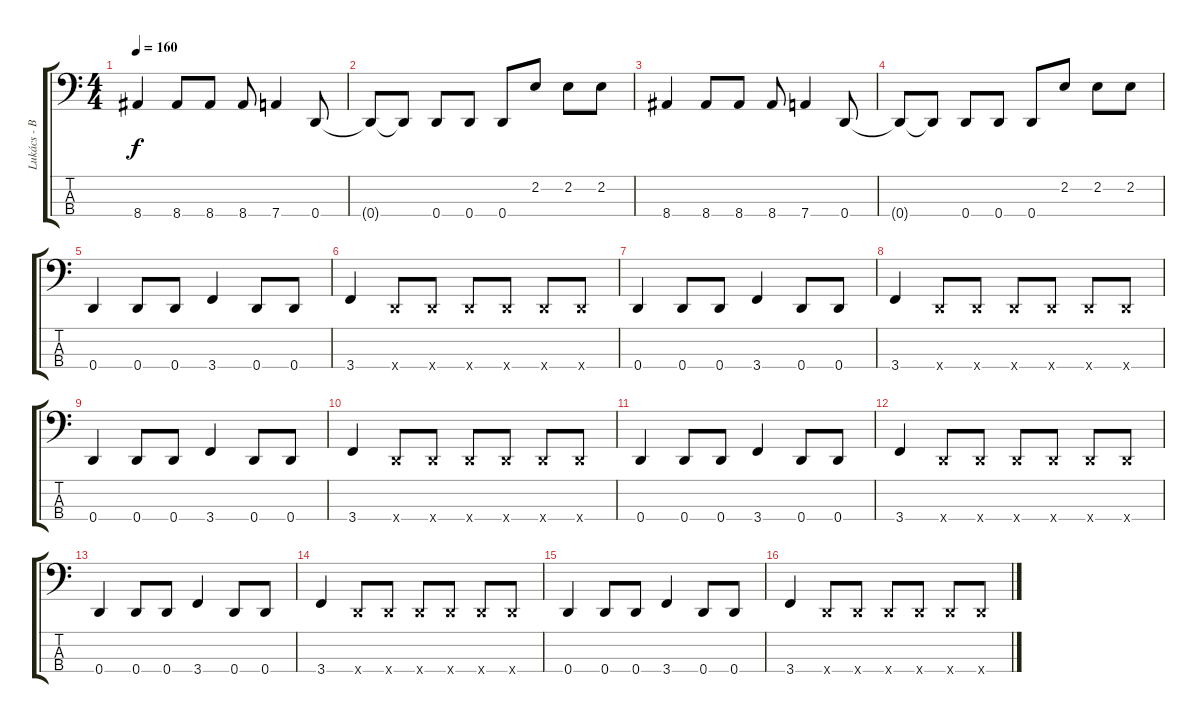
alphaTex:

\track ("Lukács - Basszus" "Lukács - B") {instrument electricbasspick}
\staff {score tabs}
\tuning (G2 D2 A1 D1) {hide}
\ts (4 4)
\tempo 160
\clef f4
\ks c
8.4.4{dy f} 8.4.8 8.4.8 8.4.8 7.4.4 0.4.8 |
0.4{t}.8 0.4{t}.8 0.4.8 0.4.8 0.4.8 2.2.8 2.2.8 2.2.8 |
8.4.4 8.4.8 8.4.8 8.4.8 7.4.4 0.4.8 |
0.4{t}.8 0.4{t}.8 0.4.8 0.4.8 0.4.8 2.2.8 2.2.8 2.2.8 |
0.4.4 0.4.8 0.4.8 3.4.4 0.4.8 0.4.8 |
3.4.4 0.4{x}.8 0.4{x}.8 0.4{x}.8 0.4{x}.8 0.4{x}.8 0.4{x}.8 |
0.4.4 0.4.8 0.4.8 3.4.4 0.4.8 0.4.8 |
3.4.4 0.4{x}.8 0.4{x}.8 0.4{x}.8 0.4{x}.8 0.4{x}.8 0.4{x}.8 |
0.4.4 0.4.8 0.4.8 3.4.4 0.4.8 0.4.8 |
3.4.4 0.4{x}.8 0.4{x}.8 0.4{x}.8 0.4{x}.8 0.4{x}.8 0.4{x}.8 |
0.4.4 0.4.8 0.4.8 3.4.4 0.4.8 0.4.8 |
3.4.4 0.4{x}.8 0.4{x}.8 0.4{x}.8 0.4{x}.8 0.4{x}.8 0.4{x}.8 |
0.4.4 0.4.8 0.4.8 3.4.4 0.4.8 0.4.8 |
3.4.4 0.4{x}.8 0.4{x}.8 0.4{x}.8 0.4{x}.8 0.4{x}.8 0.4{x}.8 |
0.4.4 0.4.8 0.4.8 3.4.4 0.4.8 0.4.8 |
3.4.4 0.4{x}.8 0.4{x}.8 0.4{x}.8 0.4{x}.8 0.4{x}.8 0.4{x}.8
